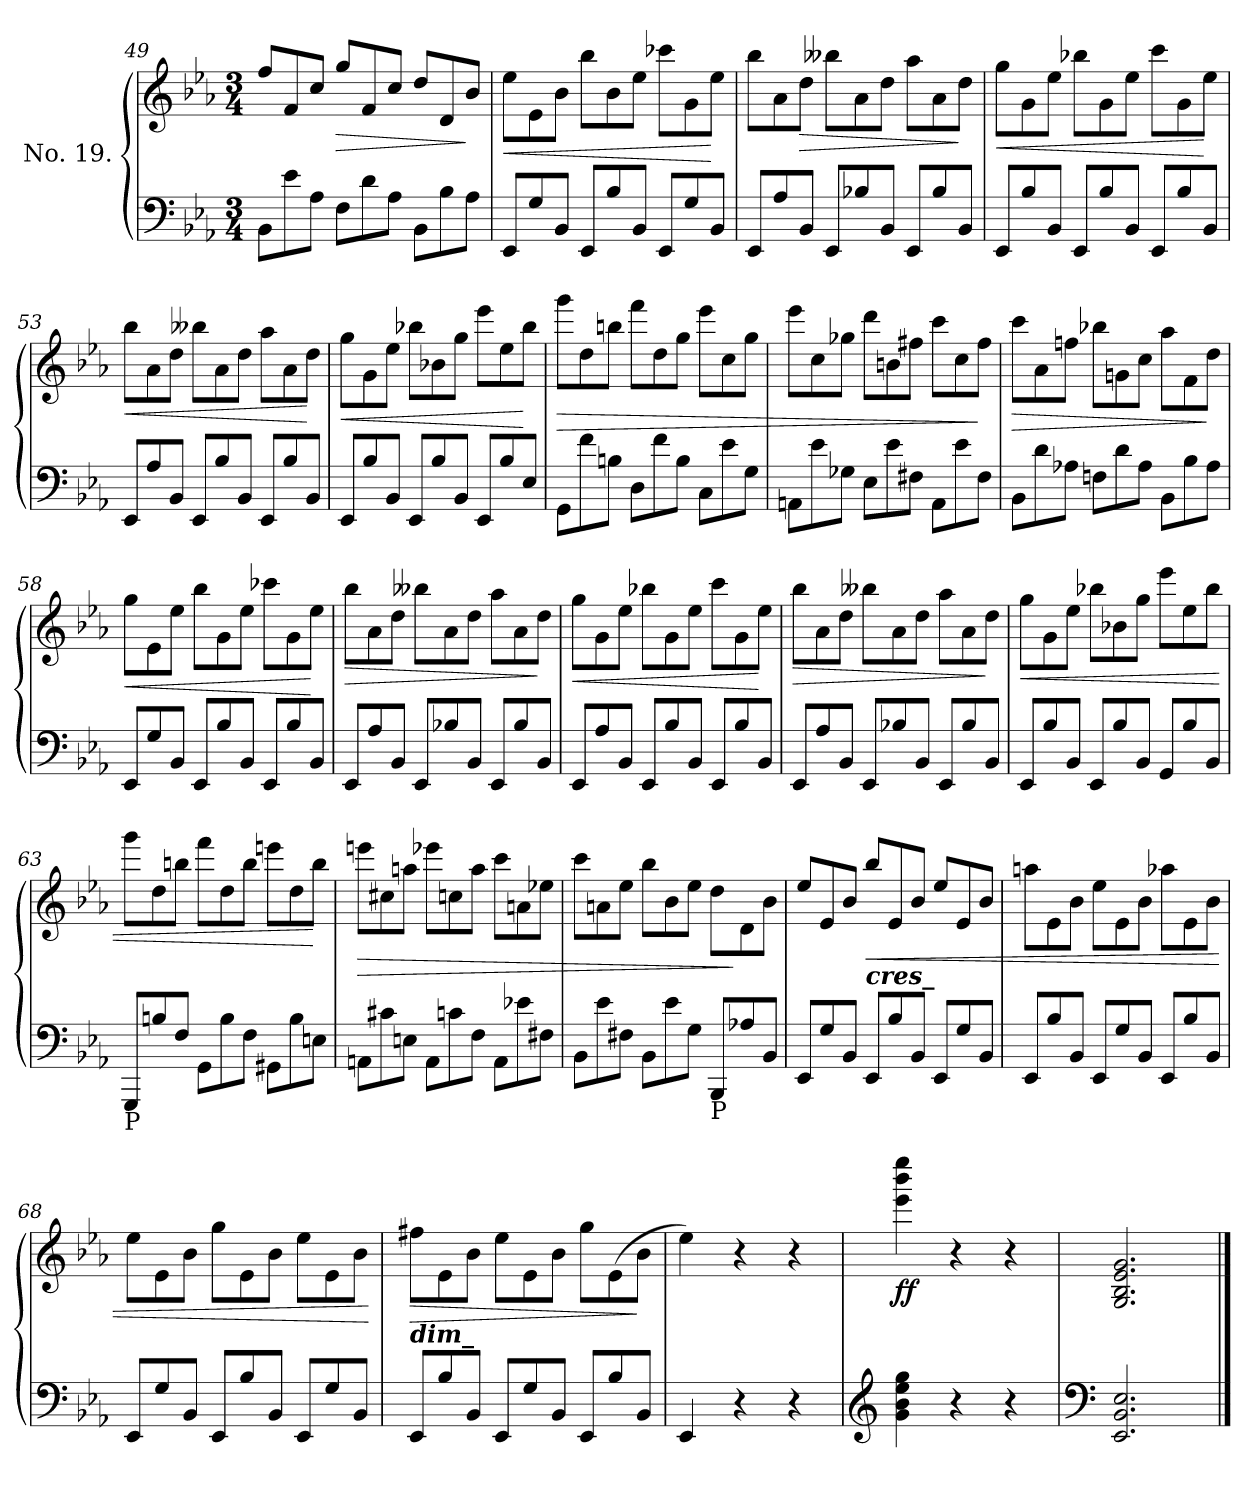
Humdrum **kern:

**kern	**kern	**dynam
*part1	*part1	*part1
*staff2	*staff1	*staff1/2
*I"No. 19.	*	*
*clefF4	*clefG2	*
*k[b-e-a-]	*k[b-e-a-]	*
*E-:	*E-:	*
*M3/4	*M3/4	*
*Xtuplet	*Xtuplet	*
=49	=49	=49
12BB-\L	12ff/L	.
12e-\	12f/	.
12A-\J	12cc/J	.
!	!	!LO:HP:b
12F\L	12gg/L	>
12d\	12f/	.
12A-\J	12cc/J	.
12BB-\L	12dd/L	.
12B-\	12d/	.
12A-\J	12b-/J	]
!!LO:LB:g=z
=50	=50	=50
!	!	!LO:HP:b
12EE-/L	12ee-\L	<
12G/	12e-\	.
12BB-/J	12b-\J	.
12EE-/L	12bb-\L	.
12B-/	12b-\	.
12BB-/J	12ee-\J	.
12EE-/L	12ccc-X\L	.
12G/	12g\	.
12BB-/J	12ee-\J	[
=51	=51	=51
12EE-/L	12bb-\L	.
12A-/	12a-\	.
!	!	!LO:HP:b
12BB-/J	12dd\J	>
12EE-/L	12bb--X\L	.
12B-X/	12a-\	.
12BB-/J	12dd\J	.
12EE-/L	12aa-\L	.
12B-/	12a-\	.
12BB-/J	12dd\J	]
=52	=52	=52
!	!	!LO:HP:b
12EE-/L	12gg\L	<
12B-/	12g\	.
12BB-/J	12ee-\J	.
12EE-/L	12bb-X\L	.
12B-/	12g\	.
12BB-/J	12ee-\J	.
12EE-/L	12ccc\L	.
12B-/	12g\	.
12BB-/J	12ee-\J	[
=53	=53	=53
!	!	!LO:HP:b
12EE-/L	12bb-\L	<
12A-/	12a-\	.
12BB-/J	12dd\J	.
12EE-/L	12bb--X\L	.
12B-/	12a-\	.
12BB-/J	12dd\J	.
12EE-/L	12aa-\L	.
12B-/	12a-\	.
12BB-/J	12dd\J	[
!!LO:LB:g=z
=54	=54	=54
!	!	!LO:HP:b
12EE-/L	12gg\L	<
12B-/	12g\	.
12BB-/J	12ee-\J	.
12EE-/L	12bb-X\L	.
12B-/	12b-X\	.
12BB-/J	12gg\J	.
12EE-/L	12eee-\L	.
12B-/	12ee-\	.
12E-/J	12bb-\J	[
=55	=55	=55
!	!	!LO:HP:b
12GG\L	12ggg\L	>
12f\	12dd\	.
12Bn\J	12bbn\J	.
12D\L	12fff\L	.
12f\	12dd\	.
12B\J	12gg\J	.
12C\L	12eee-\L	.
12e-\	12cc\	.
12G\J	12gg\J	.
=56	=56	=56
12AAn\L	12eee-\L	.
12e-\	12cc\	.
12G-X\J	12gg-X\J	.
12E-\L	12ddd\L	.
12e-\	12bn\	.
12F#X\J	12ff#X\J	.
12AA\L	12ccc\L	.
12e-\	12cc\	.
12F#\J	12ff#\J	]
=57	=57	=57
!	!	!LO:HP:b
12BB-\L	12ccc\L	>
12d\	12a-\	.
12A-X\J	12ffn\J	.
12Fn\L	12bb-X\L	.
12d\	12gn\	.
12A-\J	12cc\J	.
12BB-\L	12aa-\L	.
12B-\	12f\	.
12A-\J	12dd\J	]
!!LO:PB:g=z
=58	=58	=58
!	!	!LO:HP:b
12EE-/L	12gg\L	<
12G/	12e-\	.
12BB-/J	12ee-\J	.
12EE-/L	12bb-\L	.
12B-/	12g\	.
12BB-/J	12ee-\J	.
12EE-/L	12ccc-X\L	.
12B-/	12g\	.
12BB-/J	12ee-\J	[
=59	=59	=59
!	!	!LO:HP:b
12EE-/L	12bb-\L	>
12A-/	12a-\	.
12BB-/J	12dd\J	.
12EE-/L	12bb--X\L	.
12B-X/	12a-\	.
12BB-/J	12dd\J	.
12EE-/L	12aa-\L	.
12B-/	12a-\	.
12BB-/J	12dd\J	]
=60	=60	=60
!	!	!LO:HP:b
12EE-/L	12gg\L	<
12A-/	12g\	.
12BB-/J	12ee-\J	.
12EE-/L	12bb-X\L	.
12B-/	12g\	.
12BB-/J	12ee-\J	.
12EE-/L	12ccc\L	.
12B-/	12g\	.
12BB-/J	12ee-\J	[
=61	=61	=61
!	!	!LO:HP:b
12EE-/L	12bb-\L	>
12A-/	12a-\	.
12BB-/J	12dd\J	.
12EE-/L	12bb--X\L	.
12B-X/	12a-\	.
12BB-/J	12dd\J	.
12EE-/L	12aa-\L	.
12B-/	12a-\	.
12BB-/J	12dd\J	]
!!LO:LB:g=z
=62	=62	=62
!	!	!LO:HP:b
12EE-/L	12gg\L	<
12B-/	12g\	.
12BB-/J	12ee-\J	.
12EE-/L	12bb-X\L	.
12B-/	12b-X\	.
12BB-/J	12gg\J	.
12GG/L	12eee-\L	.
12B-/	12ee-\	.
12BB-/J	12bb-\J	.
=63	=63	=63
!LO:TX:b:t=P	!	!
12GGG/L	12ggg\L	.
12Bn/	12dd\	.
12F/J	12bbn\J	.
12GG\L	12fff\L	.
12B\	12dd\	.
12F\J	12bb\J	.
12GG#X\L	12eeen\L	.
12B\	12dd\	.
12En\J	12bb\J	[
=64	=64	=64
!	!	!LO:HP:b
12AAn\L	12eeen\L	>
12c#X\	12cc#X\	.
12En\J	12aan\J	.
12AA\L	12eee-X\L	.
12cn\	12ccn\	.
12F\J	12aa\J	.
12AA\L	12ccc\L	.
12e-X\	12an\	.
12F#X\J	12ee-X\J	.
!!LO:LB:g=z
=65	=65	=65
12BB-\L	12ccc\L	.
12e-\	12an\	.
12F#X\J	12ee-\J	.
12BB-\L	12bb-\L	.
12e-\	12b-\	.
12G\J	12ee-\J	.
!LO:TX:b:t=P	!	!
12BBB-/L	12dd\L	.
12A-X/	12d\	]
12BB-/J	12b-\J	.
=66	=66	=66
12EE-/L	12ee-/L	.
12G/	12e-/	.
12BB-/J	12b-/J	.
!	!LO:TX:b:Bi:t=cres_	!
!	!	!LO:HP:b
12EE-/L	12bb-/L	<
12B-/	12e-/	.
12BB-/J	12b-/J	.
12EE-/L	12ee-/L	.
12G/	12e-/	.
12BB-/J	12b-/J	.
=67	=67	=67
12EE-/L	12aan\L	.
12B-/	12e-\	.
12BB-/J	12b-\J	.
12EE-/L	12ee-\L	.
12G/	12e-\	.
12BB-/J	12b-\J	.
12EE-/L	12aa-X\L	.
12B-/	12e-\	.
12BB-/J	12b-\J	.
=68	=68	=68
12EE-/L	12ee-\L	.
12G/	12e-\	.
12BB-/J	12b-\J	.
12EE-/L	12gg\L	.
12B-/	12e-\	.
12BB-/J	12b-\J	.
12EE-/L	12ee-\L	.
12G/	12e-\	.
12BB-/J	12b-\J	.
.	.	[
!!LO:LB:g=z
=69	=69	=69
!	!LO:TX:b:Bi:t=dim_	!
!	!	!LO:HP:b
12EE-/L	12ff#X\L	>
12B-/	12e-\	.
12BB-/J	12b-\J	.
12EE-/L	12ee-\L	.
12G/	12e-\	.
12BB-/J	12b-\J	.
12EE-/L	12gg\L	.
12B-/	(>12e-\	.
12BB-/J	12b-\J	]
=70	=70	=70
4EE-/	4ee-\)	.
4r	4r	.
4r	4r	.
=71	=71	=71
*clefG2	*	*
!	!	!LO:DY:b
4g\ 4b-\ 4ee-\ 4gg\	4eee-\ 4bbb-\ 4eeee-\	ff
4r	4r	.
4r	4r	.
=72	=72	=72
*clefF4	*	*
2.EE-/ 2.BB-/ 2.E-/	2.G/ 2.B-/ 2.e-/ 2.g/	.
==	==	==
*-	*-	*-
